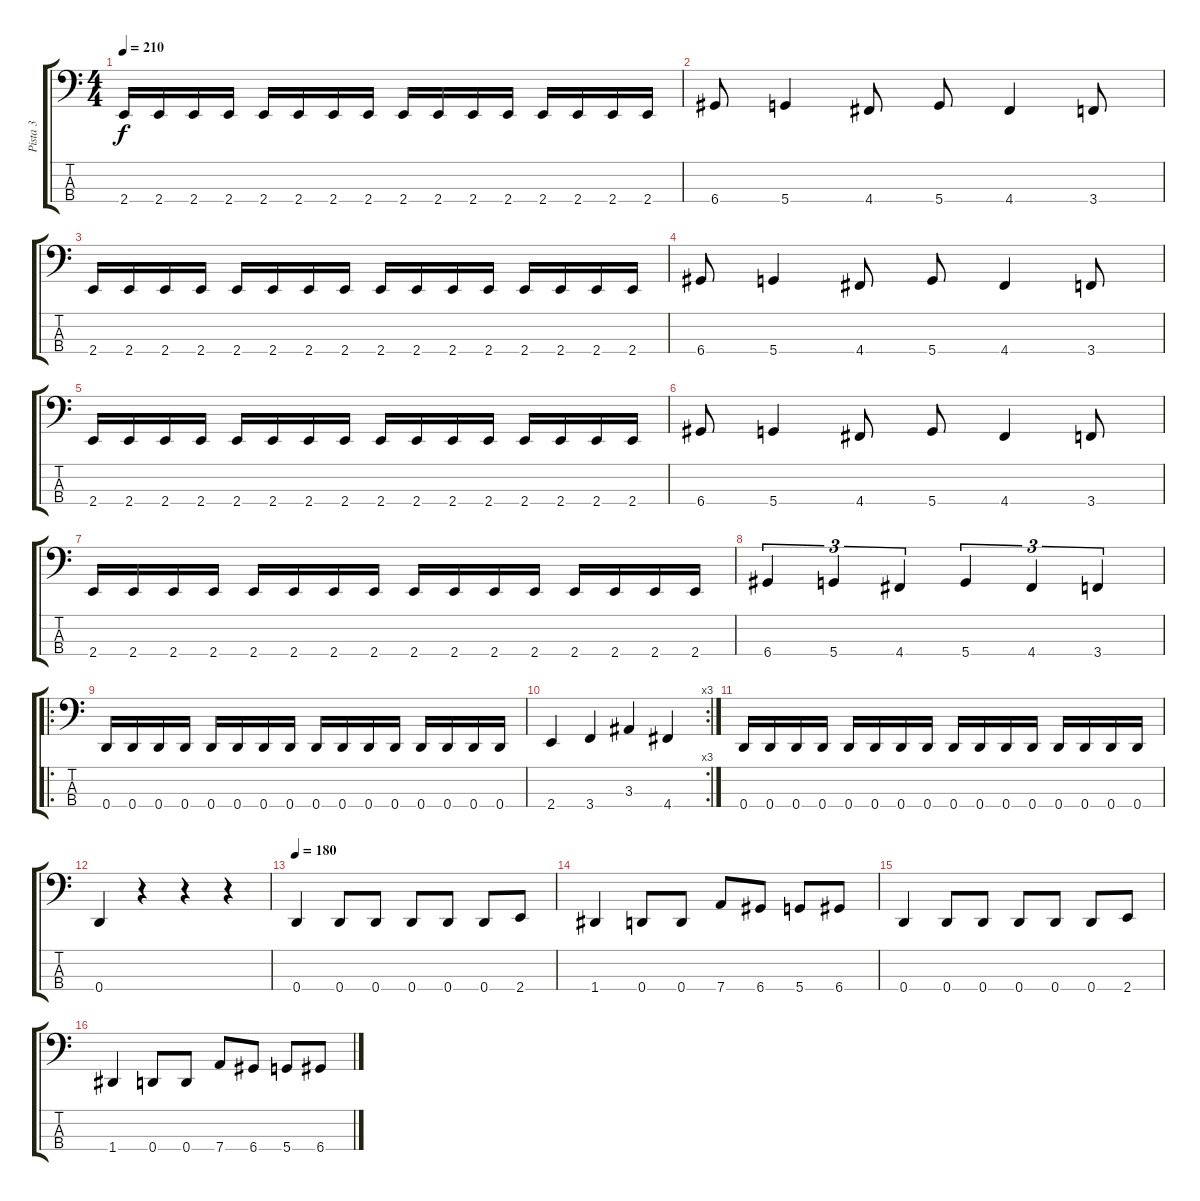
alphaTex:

\track ("Pista 3" "Pista 3") {instrument electricbassfinger}
\staff {score tabs}
\tuning (F2 C2 G1 D1) {hide}
\ts (4 4)
\tempo 210
\clef f4
\ks c
2.4.16{dy f} 2.4.16 2.4.16 2.4.16 2.4.16 2.4.16 2.4.16 2.4.16 2.4.16 2.4.16 2.4.16 2.4.16 2.4.16 2.4.16 2.4.16 2.4.16 |
6.4.8 5.4.4 4.4.8 5.4.8 4.4.4 3.4.8 |
2.4.16 2.4.16 2.4.16 2.4.16 2.4.16 2.4.16 2.4.16 2.4.16 2.4.16 2.4.16 2.4.16 2.4.16 2.4.16 2.4.16 2.4.16 2.4.16 |
6.4.8 5.4.4 4.4.8 5.4.8 4.4.4 3.4.8 |
2.4.16 2.4.16 2.4.16 2.4.16 2.4.16 2.4.16 2.4.16 2.4.16 2.4.16 2.4.16 2.4.16 2.4.16 2.4.16 2.4.16 2.4.16 2.4.16 |
6.4.8 5.4.4 4.4.8 5.4.8 4.4.4 3.4.8 |
2.4.16 2.4.16 2.4.16 2.4.16 2.4.16 2.4.16 2.4.16 2.4.16 2.4.16 2.4.16 2.4.16 2.4.16 2.4.16 2.4.16 2.4.16 2.4.16 |
6.4.4{tu (3 2)} 5.4.4{tu (3 2)} 4.4.4{tu (3 2)} 5.4.4{tu (3 2)} 4.4.4{tu (3 2)} 3.4.4{tu (3 2)} |
\ro
0.4.16 0.4.16 0.4.16 0.4.16 0.4.16 0.4.16 0.4.16 0.4.16 0.4.16 0.4.16 0.4.16 0.4.16 0.4.16 0.4.16 0.4.16 0.4.16 |
\rc 3
2.4.4 3.4.4 3.3.4 4.4.4 |
0.4.16 0.4.16 0.4.16 0.4.16 0.4.16 0.4.16 0.4.16 0.4.16 0.4.16 0.4.16 0.4.16 0.4.16 0.4.16 0.4.16 0.4.16 0.4.16 |
0.4.4 r.4 r.4 r.4 |
\tempo 180
0.4.4 0.4.8 0.4.8 0.4.8 0.4.8 0.4.8 2.4.8 |
1.4.4 0.4.8 0.4.8 7.4.8 6.4.8 5.4.8 6.4.8 |
0.4.4 0.4.8 0.4.8 0.4.8 0.4.8 0.4.8 2.4.8 |
1.4.4 0.4.8 0.4.8 7.4.8 6.4.8 5.4.8 6.4.8
